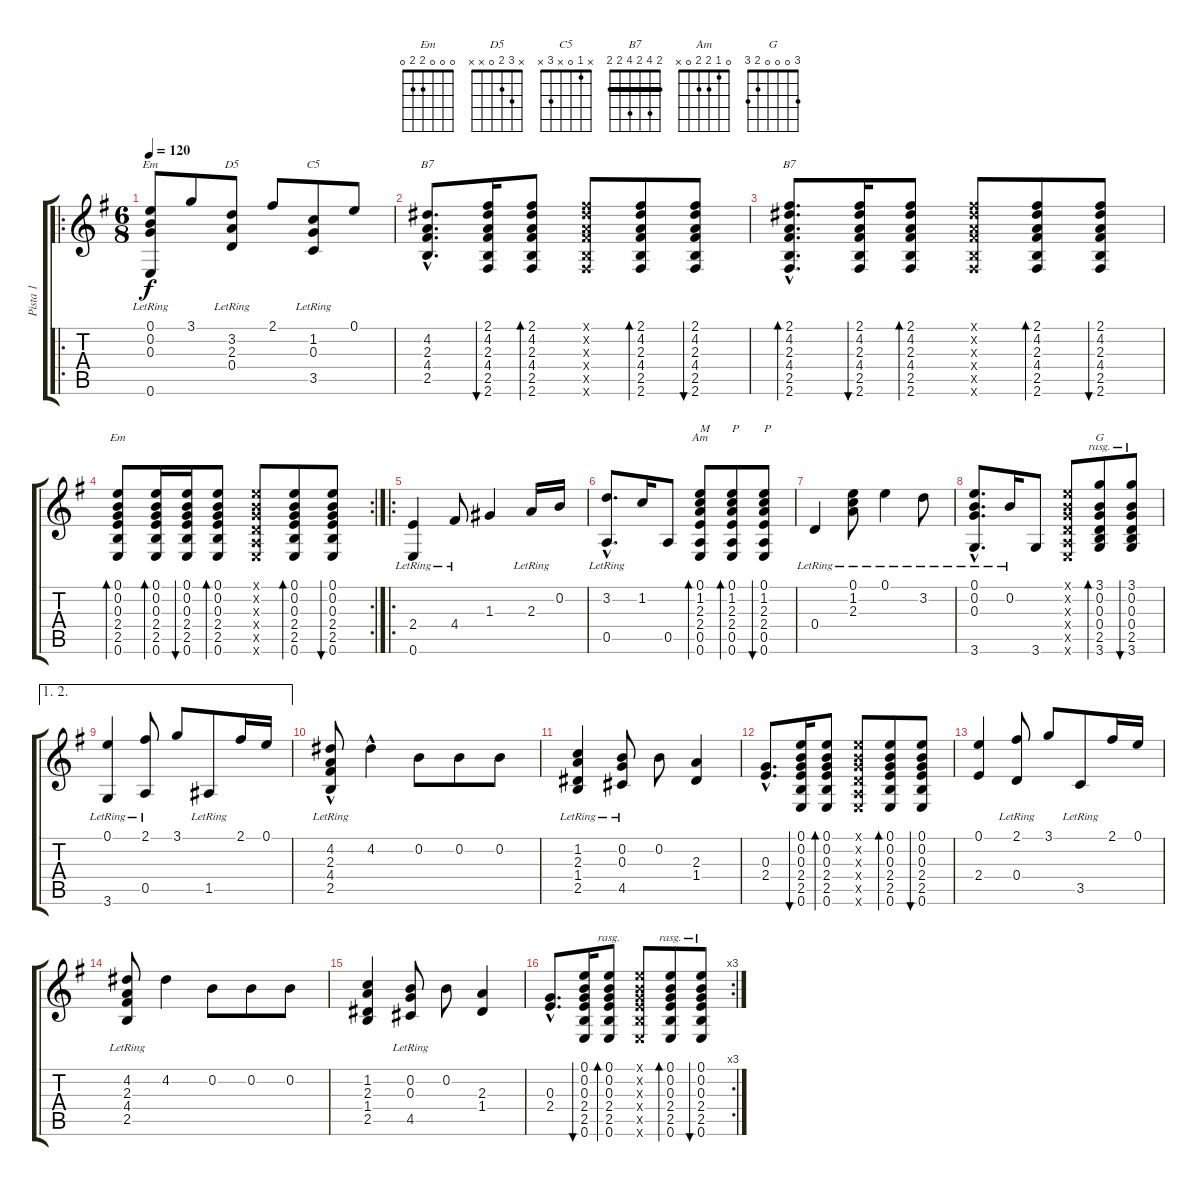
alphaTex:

\track ("Pista 1" "Pista 1") {instrument acousticguitarnylon}
\staff {score tabs}
\tuning (E4 B3 G3 D3 A2 E2) {hide}
\chord ("Em" 0 0 0 x x 0)
\chord ("D5" x 3 2 0 x x)
\chord ("C5" x 1 0 x 3 x)
\chord ("B7" x 4 2 4 2 x) {barre 2}
\chord ("B7" 2 4 2 4 2 2) {barre 2}
\chord ("Em" 0 0 0 2 2 0)
\chord ("Am" 0 1 2 2 0 x)
\chord ("G" 3 0 0 0 2 3)
\ro
\ts (6 8)
\tempo 120
\clef g2
\ks g
(0.1 0.2 0.3 0.6{lr}).8{ch "Em" dy f instrument acousticguitarnylon} 3.1.8 (3.2 2.3 0.4{lr}).8{ch "D5"} 2.1.8 (1.2 0.3 3.5{lr}).8{ch "C5"} 0.1.8 |
(4.2{hac} 2.3{hac} 4.4{hac} 2.5{hac}).8{d ch "B7"} (2.1 4.2 2.3 4.4 2.5 2.6).16{bu 30} (2.1 4.2 2.3 4.4 2.5 2.6).8{bd 30} (2.1{x} 4.2{x} 2.3{x} 4.4{x} 2.5{x} 2.6{x}).8 (2.1 4.2 2.3 4.4 2.5 2.6).8{bd 30} (2.1 4.2 2.3 4.4 2.5 2.6).8{bu 30} |
(2.1{hac} 4.2{hac} 2.3{hac} 4.4{hac} 2.5{hac} 2.6{hac}).8{d bd 30 ch "B7"} (2.1 4.2 2.3 4.4 2.5 2.6).16{bu 30} (2.1 4.2 2.3 4.4 2.5 2.6).8{bd 30} (2.1{x} 4.2{x} 2.3{x} 4.4{x} 2.5{x} 2.6{x}).8 (2.1 4.2 2.3 4.4 2.5 2.6).8{bd 30} (2.1 4.2 2.3 4.4 2.5 2.6).8{bu 30} |
\rc 2
(0.1 0.2 0.3 2.4 2.5 0.6).8{bd 30 ch "Em"} (0.1 0.2 0.3 2.4 2.5 0.6).16{bd 30} (0.1 0.2 0.3 2.4 2.5 0.6).16{bu 30} (0.1 0.2 0.3 2.4 2.5 0.6).8{bd 30} (0.1{x} 0.2{x} 0.3{x} 0.4{x} 0.5{x} 0.6{x}).8 (0.1 0.2 0.3 2.4 2.5 0.6).8{bd 30} (0.1 0.2 0.3 2.4 2.5 0.6).8{bu 30} |
\ro
(2.4 0.6{lr}).4 4.4{lr}.8 1.3.4 2.3{lr}.16 0.2.16 |
(3.2{hac} 0.5{hac lr}).8{d} 1.2.16 0.5.8 (0.1 1.2 2.3 2.4 0.5 0.6).8{bd 30 ch "Am" txt "M"} (0.1 1.2 2.3 2.4 0.5 0.6).8{bd 30 txt "P"} (0.1 1.2 2.3 2.4 0.5 0.6).8{bu 30 txt "P"} |
0.4{lr}.4 (0.1{lr} 1.2{lr} 2.3{lr}).8 0.1{lr}.4 3.2{lr}.8 |
(0.1{hac lr} 0.2{hac lr} 0.3{hac lr} 3.6{hac lr}).8{d} 0.2{lr}.16 3.6.8 (0.1{x} 0.2{x} 0.3{x} 0.4{x} 0.5{x} 0.6{x}).8 (3.1 0.2 0.3 0.4 2.5 3.6).8{bd 60 ch "G" rasg ii} (3.1 0.2 0.3 0.4 2.5 3.6).8{bu 60 rasg ii} |
\ae (1 2)
(0.1 3.6{lr}).4 (2.1 0.5{lr}).8 3.1.8 1.5{lr}.8 2.1.16 0.1.16 |
(4.2 2.3{hac lr} 4.4{hac lr} 2.5{lr}).8 4.2{hac}.4 0.2.8 0.2.8 0.2.8 |
(1.2 2.3 1.4{lr} 2.5).4 (0.2 0.3{lr} 4.5{lr}).8 0.2.8 (2.3 1.4).4 |
(0.3{hac} 2.4{hac}).8{d} (0.1 0.2 0.3 2.4 2.5 0.6).16{bu 30} (0.1 0.2 0.3 2.4 2.5 0.6).8{bd 30} (0.1{x} 0.2{x} 0.3{x} 0.4{x} 0.5{x} 0.6{x}).8 (0.1 0.2 0.3 2.4 2.5 0.6).8{bd 30} (0.1 0.2 0.3 2.4 2.5 0.6).8{bu 30} |
(0.1 2.4).4 (2.1 0.4{lr}).8 3.1.8 3.5{lr}.8 2.1.16 0.1.16 |
(4.2 2.3{lr} 4.4{lr} 2.5{lr}).8 4.2.4 0.2.8 0.2.8 0.2.8 |
(1.2 2.3 1.4 2.5).4 (0.2 0.3{lr} 4.5{lr}).8 0.2.8 (2.3 1.4).4 |
\rc 3
(0.3{hac} 2.4{hac}).8{d} (0.1 0.2 0.3 2.4 2.5 0.6).16{bu 30} (0.1 0.2 0.3 2.4 2.5 0.6).8{bd 60 rasg ii} (0.1{x} 0.2{x} 0.3{x} 2.4{x} 2.5{x} 0.6{x}).8 (0.1 0.2 0.3 2.4 2.5 0.6).8{bd 60 rasg ii} (0.1 0.2 0.3 2.4 2.5 0.6).8{bu 60 rasg ii}
